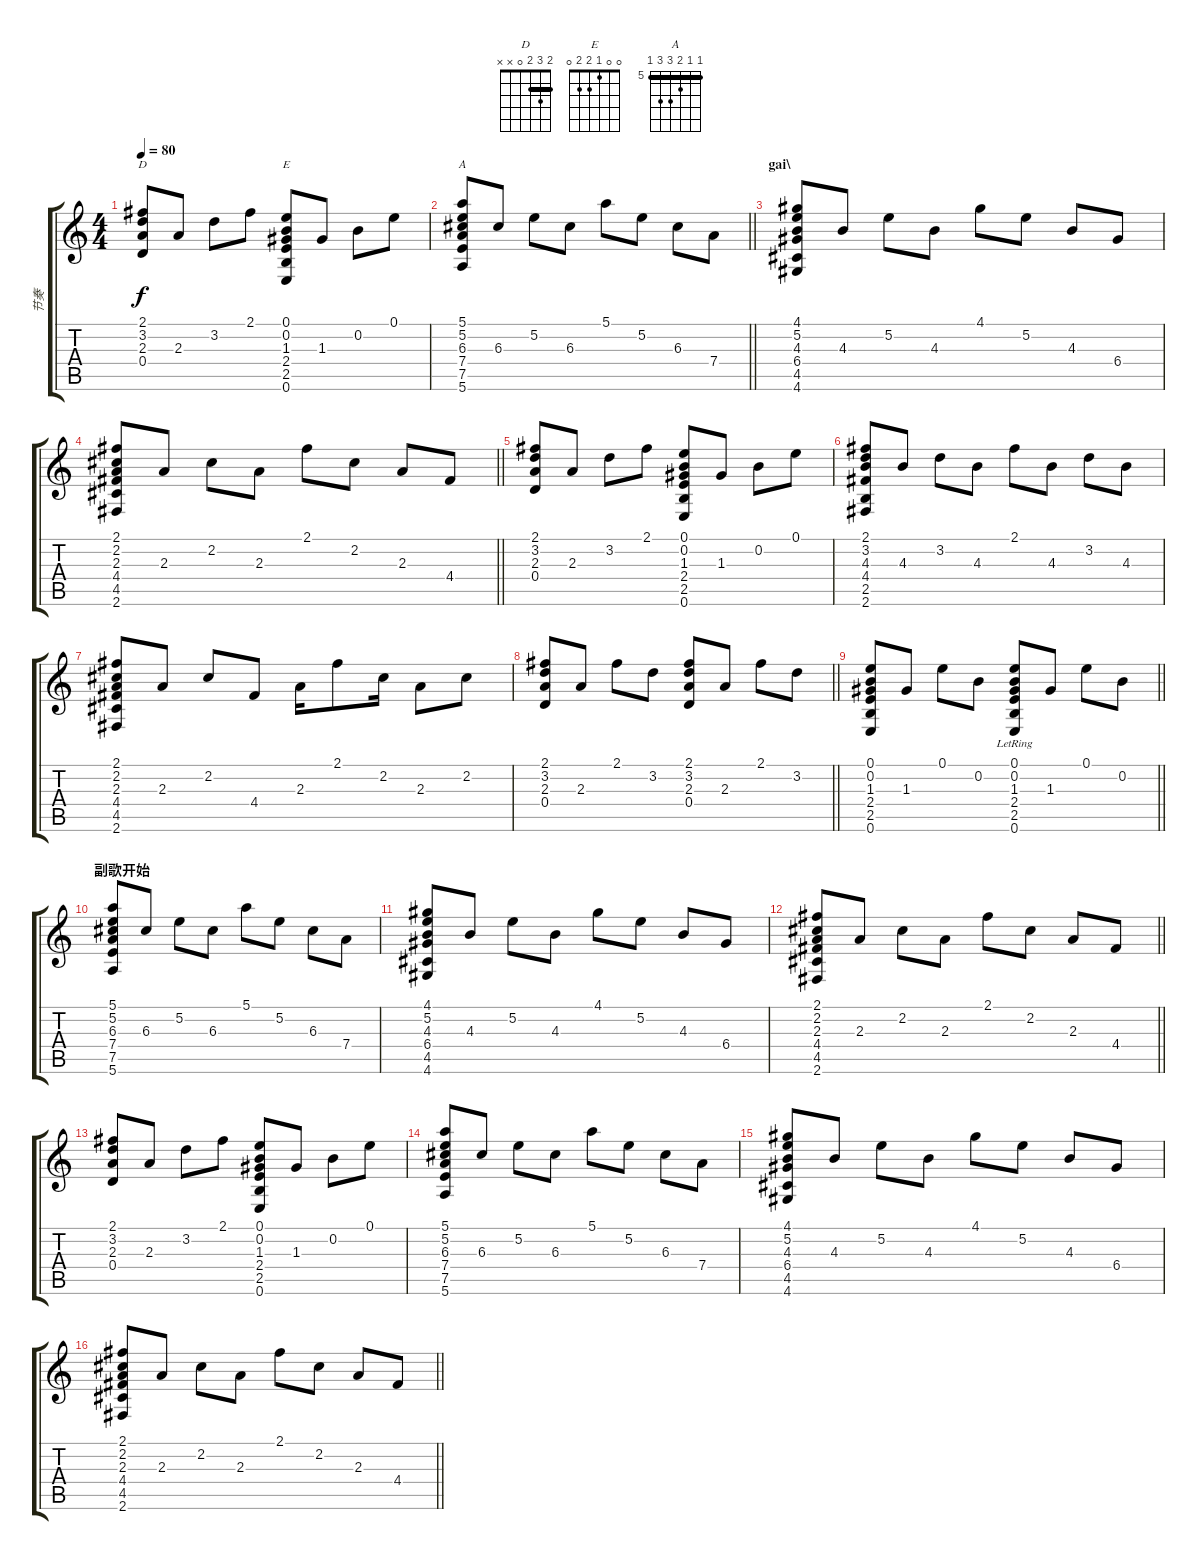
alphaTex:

\track ("节奏  " "节奏  ") {instrument acousticguitarsteel}
\staff {score tabs}
\tuning (E4 B3 G3 D3 A2 E2) {hide}
\chord ("D" 2 3 2 0 x x) {barre 2}
\chord ("E" 0 0 1 2 2 0)
\chord ("A" 5 5 6 7 7 5) {firstfret 5 barre 5}
\ts (4 4)
\tempo 80
\clef g2
\ks c
(2.1 3.2 2.3 0.4).8{ch "D" dy f} 2.3.8 3.2.8 2.1.8 (0.1 0.2 1.3 2.4 2.5 0.6).8{ch "E"} 1.3.8 0.2.8 0.1.8 |
\barLineRight lightlight
(5.1 5.2 6.3 7.4 7.5 5.6).8{ch "A"} 6.3.8 5.2.8 6.3.8 5.1.8 5.2.8 6.3.8 7.4.8 |
\section ("" "gai\\")
(4.1 5.2 4.3 6.4 4.5 4.6).8 4.3.8 5.2.8 4.3.8 4.1.8 5.2.8 4.3.8 6.4.8 |
\barLineRight lightlight
(2.1 2.2 2.3 4.4 4.5 2.6).8 2.3.8 2.2.8 2.3.8 2.1.8 2.2.8 2.3.8 4.4.8 |
(2.1 3.2 2.3 0.4).8 2.3.8 3.2.8 2.1.8 (0.1 0.2 1.3 2.4 2.5 0.6).8 1.3.8 0.2.8 0.1.8 |
(2.1 3.2 4.3 4.4 2.5 2.6).8 4.3.8 3.2.8 4.3.8 2.1.8 4.3.8 3.2.8 4.3.8 |
(2.1 2.2 2.3 4.4 4.5 2.6).8 2.3.8 2.2.8 4.4.8 2.3.16 2.1.8 2.2.16 2.3.8 2.2.8 |
\barLineRight lightlight
(2.1 3.2 2.3 0.4).8 2.3.8 2.1.8 3.2.8 (2.1 3.2 2.3 0.4).8 2.3.8 2.1.8 3.2.8 |
\barLineRight lightlight
(0.1 0.2 1.3 2.4 2.5 0.6).8 1.3.8 0.1.8 0.2.8 (0.1 0.2 1.3 2.4 2.5{lr} 0.6).8 1.3.8 0.1.8 0.2.8 |
\section ("" "副歌开始")
(5.1 5.2 6.3 7.4 7.5 5.6).8 6.3.8 5.2.8 6.3.8 5.1.8 5.2.8 6.3.8 7.4.8 |
(4.1 5.2 4.3 6.4 4.5 4.6).8 4.3.8 5.2.8 4.3.8 4.1.8 5.2.8 4.3.8 6.4.8 |
\barLineRight lightlight
(2.1 2.2 2.3 4.4 4.5 2.6).8 2.3.8 2.2.8 2.3.8 2.1.8 2.2.8 2.3.8 4.4.8 |
(2.1 3.2 2.3 0.4).8 2.3.8 3.2.8 2.1.8 (0.1 0.2 1.3 2.4 2.5 0.6).8 1.3.8 0.2.8 0.1.8 |
(5.1 5.2 6.3 7.4 7.5 5.6).8 6.3.8 5.2.8 6.3.8 5.1.8 5.2.8 6.3.8 7.4.8 |
(4.1 5.2 4.3 6.4 4.5 4.6).8 4.3.8 5.2.8 4.3.8 4.1.8 5.2.8 4.3.8 6.4.8 |
\barLineRight lightlight
(2.1 2.2 2.3 4.4 4.5 2.6).8 2.3.8 2.2.8 2.3.8 2.1.8 2.2.8 2.3.8 4.4.8
